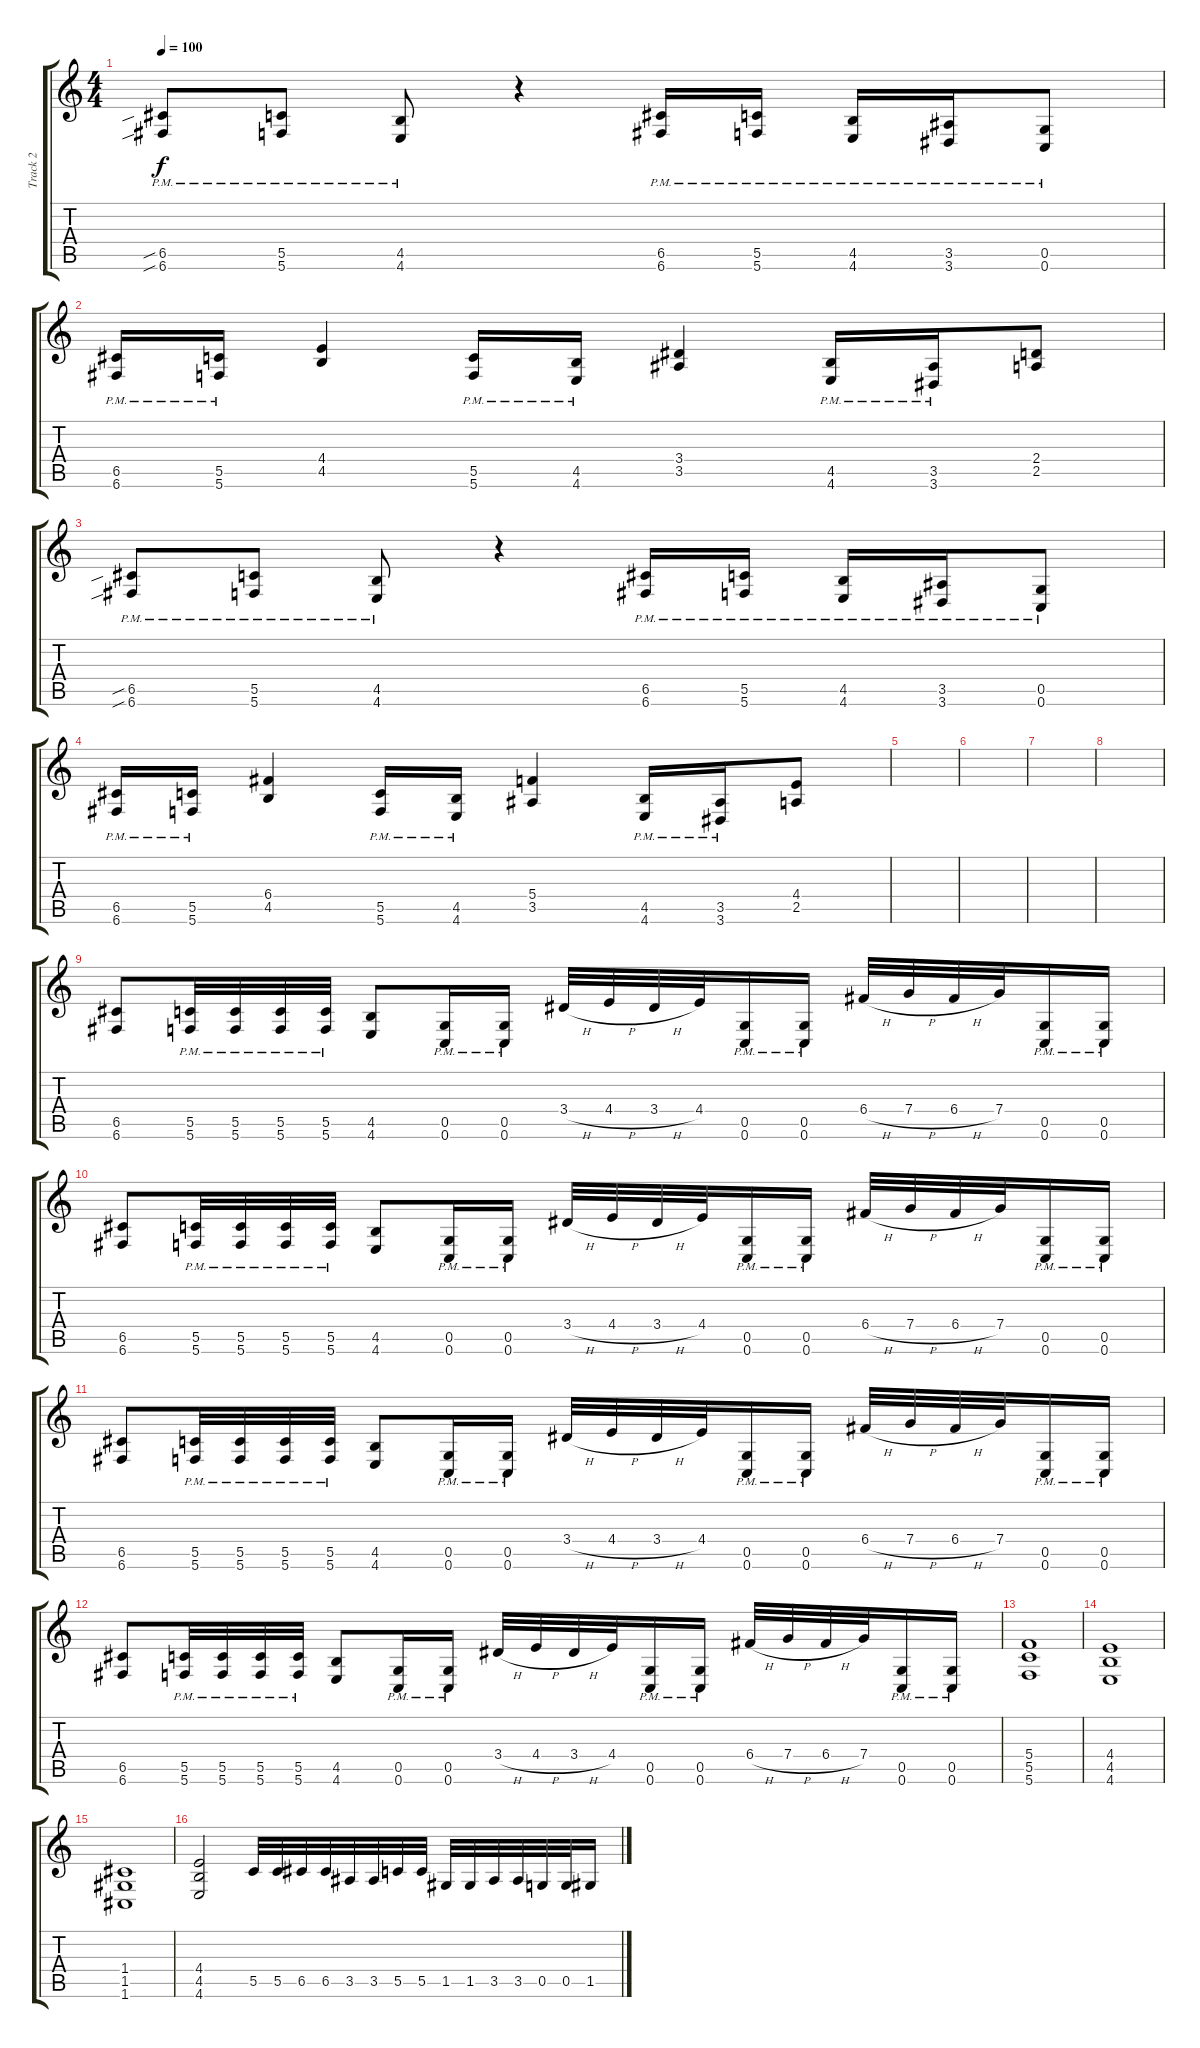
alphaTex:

\track ("Track 2" "Track 2") {instrument distortionguitar}
\staff {score tabs}
\tuning (D4 A3 F3 C3 G2 C2) {hide}
\ts (4 4)
\tempo 100
\clef g2
\ks c
(6.5{sib pm} 6.6{sib pm}).8{dy f} (5.5{pm} 5.6{pm}).8 (4.5{pm} 4.6{pm}).8 r.4 (6.5{pm} 6.6{pm}).16 (5.5{pm} 5.6{pm}).16 (4.5{pm} 4.6{pm}).16 (3.5{pm} 3.6{pm}).16 (0.5{pm} 0.6{pm}).8 |
(6.5{pm} 6.6{pm}).16 (5.5{pm} 5.6{pm}).16 (4.4 4.5).4 (5.5{pm} 5.6{pm}).16 (4.5{pm} 4.6{pm}).16 (3.4 3.5).4 (4.5{pm} 4.6{pm}).16 (3.5{pm} 3.6{pm}).16 (2.4 2.5).8 |
(6.5{sib pm} 6.6{sib pm}).8 (5.5{pm} 5.6{pm}).8 (4.5{pm} 4.6{pm}).8 r.4 (6.5{pm} 6.6{pm}).16 (5.5{pm} 5.6{pm}).16 (4.5{pm} 4.6{pm}).16 (3.5{pm} 3.6{pm}).16 (0.5{pm} 0.6{pm}).8 |
(6.5{pm} 6.6{pm}).16 (5.5{pm} 5.6{pm}).16 (6.4 4.5).4 (5.5{pm} 5.6{pm}).16 (4.5{pm} 4.6{pm}).16 (5.4 3.5).4 (4.5{pm} 4.6{pm}).16 (3.5{pm} 3.6{pm}).16 (4.4 2.5).8 |
|
|
|
|
(6.5 6.6).8 (5.5{pm} 5.6{pm}).32 (5.5{pm} 5.6{pm}).32 (5.5{pm} 5.6{pm}).32 (5.5{pm} 5.6{pm}).32 (4.5 4.6).8 (0.5{pm} 0.6{pm}).16 (0.5{pm} 0.6{pm}).16 3.4{h}.32 4.4{h}.32 3.4{h}.32 4.4.32 (0.5{pm} 0.6{pm}).16 (0.5{pm} 0.6{pm}).16 6.4{h}.32 7.4{h}.32 6.4{h}.32 7.4.32 (0.5{pm} 0.6{pm}).16 (0.5{pm} 0.6{pm}).16 |
(6.5 6.6).8 (5.5{pm} 5.6{pm}).32 (5.5{pm} 5.6{pm}).32 (5.5{pm} 5.6{pm}).32 (5.5{pm} 5.6{pm}).32 (4.5 4.6).8 (0.5{pm} 0.6{pm}).16 (0.5{pm} 0.6{pm}).16 3.4{h}.32 4.4{h}.32 3.4{h}.32 4.4.32 (0.5{pm} 0.6{pm}).16 (0.5{pm} 0.6{pm}).16 6.4{h}.32 7.4{h}.32 6.4{h}.32 7.4.32 (0.5{pm} 0.6{pm}).16 (0.5{pm} 0.6{pm}).16 |
(6.5 6.6).8 (5.5{pm} 5.6{pm}).32 (5.5{pm} 5.6{pm}).32 (5.5{pm} 5.6{pm}).32 (5.5{pm} 5.6{pm}).32 (4.5 4.6).8 (0.5{pm} 0.6{pm}).16 (0.5{pm} 0.6{pm}).16 3.4{h}.32 4.4{h}.32 3.4{h}.32 4.4.32 (0.5{pm} 0.6{pm}).16 (0.5{pm} 0.6{pm}).16 6.4{h}.32 7.4{h}.32 6.4{h}.32 7.4.32 (0.5{pm} 0.6{pm}).16 (0.5{pm} 0.6{pm}).16 |
(6.5 6.6).8 (5.5{pm} 5.6{pm}).32 (5.5{pm} 5.6{pm}).32 (5.5{pm} 5.6{pm}).32 (5.5{pm} 5.6{pm}).32 (4.5 4.6).8 (0.5{pm} 0.6{pm}).16 (0.5{pm} 0.6{pm}).16 3.4{h}.32 4.4{h}.32 3.4{h}.32 4.4.32 (0.5{pm} 0.6{pm}).16 (0.5{pm} 0.6{pm}).16 6.4{h}.32 7.4{h}.32 6.4{h}.32 7.4.32 (0.5{pm} 0.6{pm}).16 (0.5{pm} 0.6{pm}).16 |
(5.4 5.5 5.6).1 |
(4.4 4.5 4.6).1 |
(1.4 1.5 1.6).1 |
(4.4 4.5 4.6).2 5.5.32 5.5.32 6.5.32 6.5.32 3.5.32 3.5.32 5.5.32 5.5.32 1.5.32 1.5.32 3.5.32 3.5.32 0.5.32 0.5.32 1.5.16
